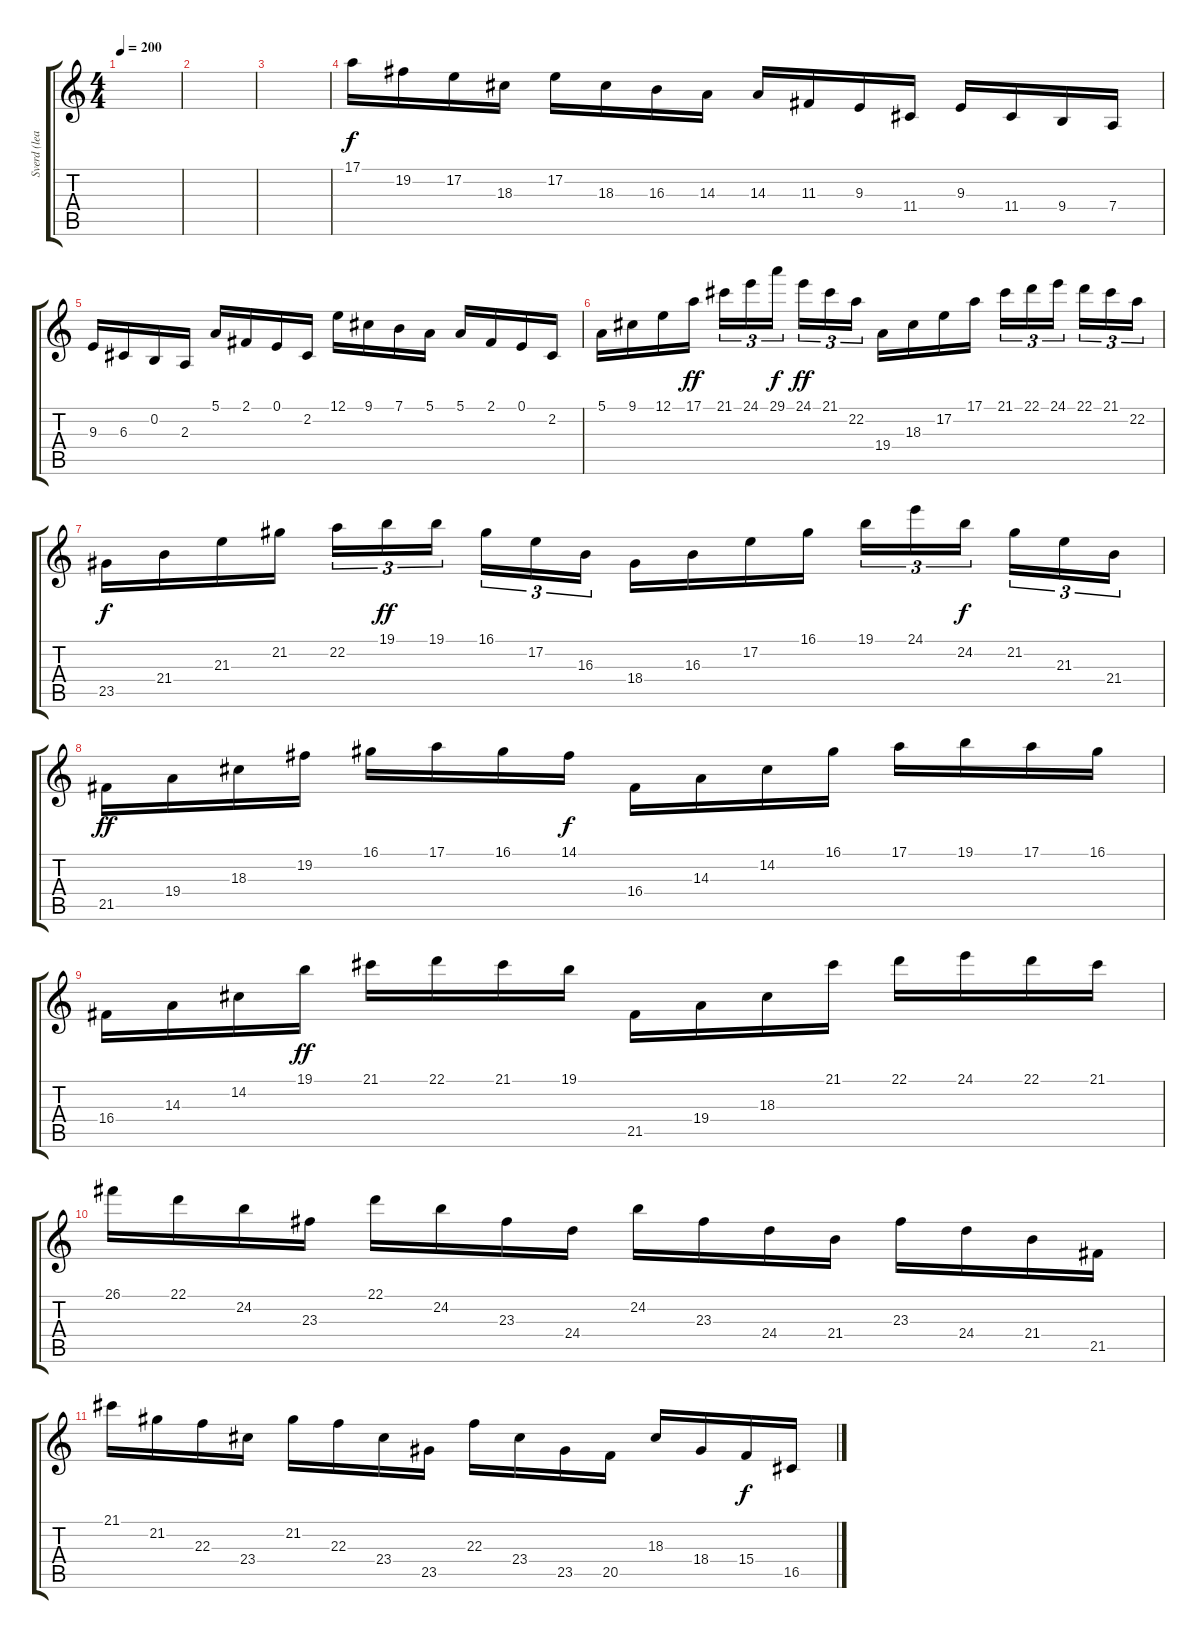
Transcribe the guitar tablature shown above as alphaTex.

\track ("Sverd (lead)" "Sverd (lea") {instrument electricgrandpiano}
\staff {score tabs}
\tuning (E4 B3 G3 D3 A2 E2) {hide}
\ts (4 4)
\tempo 200
\clef g2
\ks c
|
|
|
17.1.16{instrument synthbrass1} 19.2.16 17.2.16 18.3.16 17.2.16 18.3.16 16.3.16 14.3.16 14.3.16 11.3.16 9.3.16 11.4.16 9.3.16 11.4.16 9.4.16 7.4.16 |
9.3.16{instrument synthbrass1} 6.3.16 0.2.16 2.3.16 5.1.16 2.1.16 0.1.16 2.2.16 12.1.16 9.1.16 7.1.16 5.1.16 5.1.16 2.1.16 0.1.16 2.2.16 |
5.1.16{instrument synthbrass1} 9.1.16 12.1.16 17.1.16{dy ff} 21.1.16{tu (3 2)} 24.1.16{tu (3 2)} 29.1.16{tu (3 2) dy f} 24.1.16{tu (3 2) dy ff} 21.1.16{tu (3 2)} 22.2.16{tu (3 2)} 19.4.16 18.3.16 17.2.16 17.1.16 21.1.16{tu (3 2)} 22.1.16{tu (3 2)} 24.1.16{tu (3 2)} 22.1.16{tu (3 2)} 21.1.16{tu (3 2)} 22.2.16{tu (3 2)} |
23.5.16{dy f instrument synthbrass1} 21.4.16 21.3.16 21.2.16 22.2.16{tu (3 2)} 19.1.16{tu (3 2) dy ff} 19.1.16{tu (3 2)} 16.1.16{tu (3 2)} 17.2.16{tu (3 2)} 16.3.16{tu (3 2)} 18.4.16 16.3.16 17.2.16 16.1.16 19.1.16{tu (3 2)} 24.1.16{tu (3 2)} 24.2.16{tu (3 2) dy f} 21.2.16{tu (3 2)} 21.3.16{tu (3 2)} 21.4.16{tu (3 2)} |
21.5.16{dy ff instrument synthbrass1} 19.4.16 18.3.16 19.2.16 16.1.16 17.1.16 16.1.16 14.1.16{dy f} 16.4.16 14.3.16 14.2.16 16.1.16 17.1.16 19.1.16 17.1.16 16.1.16 |
16.4.16{instrument synthbrass1} 14.3.16 14.2.16 19.1.16{dy ff} 21.1.16 22.1.16 21.1.16 19.1.16 21.5.16 19.4.16 18.3.16 21.1.16 22.1.16 24.1.16 22.1.16 21.1.16 |
26.1.16{instrument synthbrass1} 22.1.16 24.2.16 23.3.16 22.1.16 24.2.16 23.3.16 24.4.16 24.2.16 23.3.16 24.4.16 21.4.16 23.3.16 24.4.16 21.4.16 21.5.16 |
21.1.16{instrument synthbrass1} 21.2.16 22.3.16 23.4.16 21.2.16 22.3.16 23.4.16 23.5.16 22.3.16 23.4.16 23.5.16 20.5.16 18.3.16 18.4.16 15.4.16{dy f} 16.5.16
